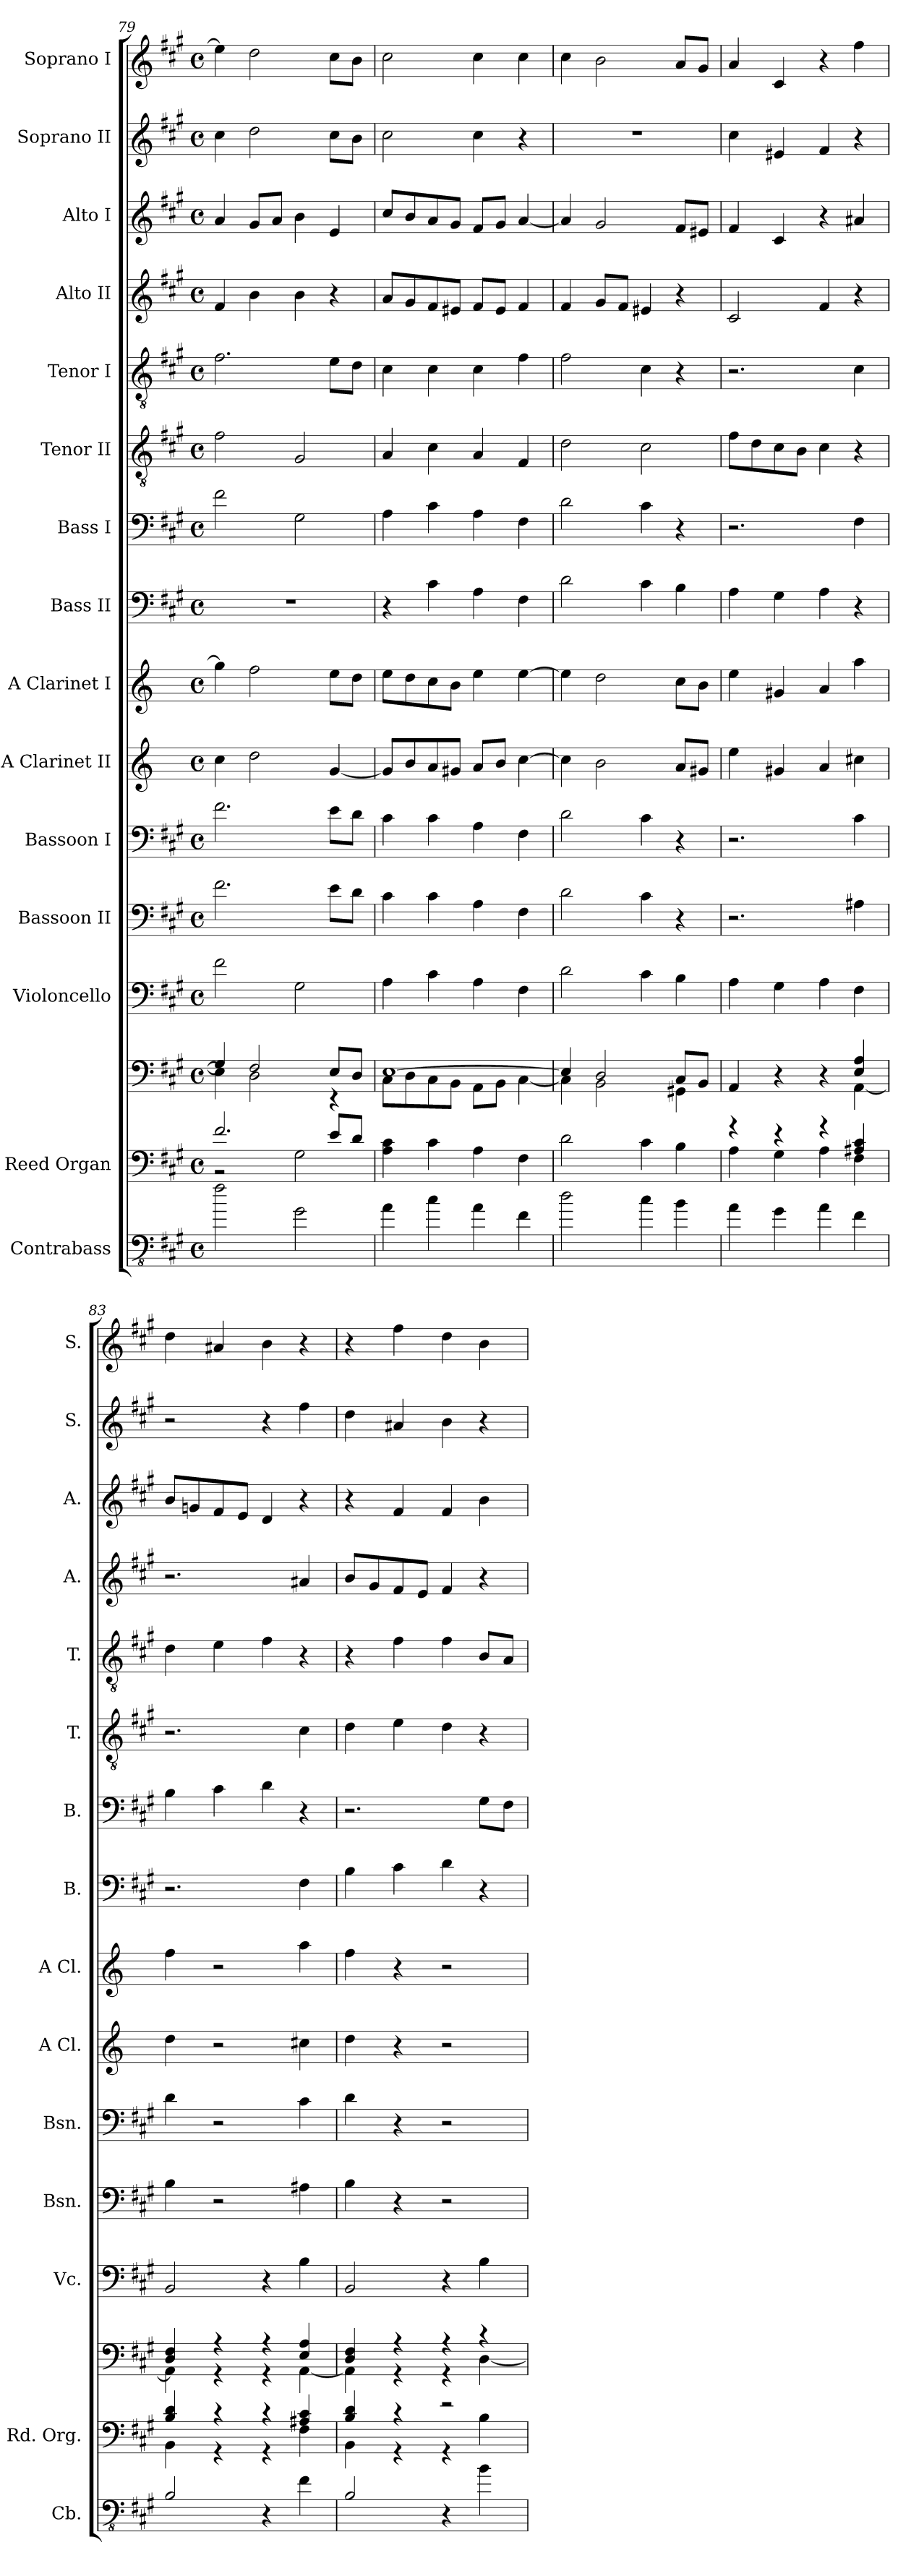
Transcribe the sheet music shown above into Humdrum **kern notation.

**kern	**kern	**kern	**kern	**kern	**kern	**kern	**kern	**kern	**kern	**kern	**kern	**kern	**kern	**kern	**kern
*part15	*part14	*part14	*part13	*part12	*part11	*part10	*part9	*part8	*part7	*part6	*part5	*part4	*part3	*part2	*part1
*staff16	*staff15	*staff14	*staff13	*staff12	*staff11	*staff10	*staff9	*staff8	*staff7	*staff6	*staff5	*staff4	*staff3	*staff2	*staff1
*I"Contrabass	*I"Reed Organ	*	*I"Violoncello	*I"Bassoon II	*I"Bassoon I	*I"A Clarinet II	*I"A Clarinet I	*I"Bass II	*I"Bass I	*I"Tenor II	*I"Tenor I	*I"Alto II	*I"Alto I	*I"Soprano II	*I"Soprano I
*I'Cb.	*I'Rd. Org.	*	*I'Vc.	*I'Bsn.	*I'Bsn.	*I'A Cl.	*I'A Cl.	*I'B.	*I'B.	*I'T.	*I'T.	*I'A.	*I'A.	*I'S.	*I'S.
*clefFv4	*clefF4	*clefF4	*clefF4	*clefF4	*clefF4	*clefG2	*clefG2	*clefF4	*clefF4	*clefGv2	*clefGv2	*clefG2	*clefG2	*clefG2	*clefG2
*ITrd7c12	*	*	*	*	*	*ITrd2c3	*ITrd2c3	*	*	*	*	*	*	*	*
*k[f#c#g#]	*k[f#c#g#]	*k[f#c#g#]	*k[f#c#g#]	*k[f#c#g#]	*k[f#c#g#]	*k[f#c#g#]	*k[f#c#g#]	*k[f#c#g#]	*k[f#c#g#]	*k[f#c#g#]	*k[f#c#g#]	*k[f#c#g#]	*k[f#c#g#]	*k[f#c#g#]	*k[f#c#g#]
*M4/4	*M4/4	*M4/4	*M4/4	*M4/4	*M4/4	*M4/4	*M4/4	*M4/4	*M4/4	*M4/4	*M4/4	*M4/4	*M4/4	*M4/4	*M4/4
*met(c)	*met(c)	*met(c)	*met(c)	*met(c)	*met(c)	*met(c)	*met(c)	*met(c)	*met(c)	*met(c)	*met(c)	*met(c)	*met(c)	*met(c)	*met(c)
=79	=79	=79	=79	=79	=79	=79	=79	=79	=79	=79	=79	=79	=79	=79	=79
*	*^	*^	*	*	*	*	*	*	*	*	*	*	*	*	*
2F#\	2.f#/	2r	4G#/]	4E\]	2f#\	2.f#\	2.f#\	4a\	4ee\]	1r	2f#\	2f#\	2.f#\	4f#/	4a/	4cc#\	4ee\]
.	.	.	2F#/	2D\	.	.	.	2b\	2dd\	.	.	.	.	4b\	8g#/L	2dd\	2dd\
.	.	.	.	.	.	.	.	.	.	.	.	.	.	.	8a/J	.	.
2GG#\	.	2G#\	.	.	2G#\	.	.	.	.	.	2G#\	2G#/	.	4b\	4b\	.	.
.	8e/L	.	8E/L	4r	.	8e\L	8e\L	[4e/	8cc#\L	.	.	.	8e\L	4r	4e/	8cc#\L	8cc#\L
.	8d/J	.	8D/J	.	.	8d\J	8d\J	.	8b\J	.	.	.	8d\J	.	.	8b\J	8b\J
*	*v	*v	*	*	*	*	*	*	*	*	*	*	*	*	*	*	*
=80	=80	=80	=80	=80	=80	=80	=80	=80	=80	=80	=80	=80	=80	=80	=80	=80
4AA\	4A\ 4c#\	[1E	8C#\L	4A\	4c#\	4c#\	8e/L]	8cc#\L	4r	4A\	4A/	4c#\	8a/L	8cc#/L	2cc#\	2cc#\
.	.	.	8D\	.	.	.	8g#/	8b\	.	.	.	.	8g#/	8b/	.	.
4C#\	4c#\	.	8C#\	4c#\	4c#\	4c#\	8f#/	8a\	4c#\	4c#\	4c#\	4c#\	8f#/	8a/	.	.
.	.	.	8BB\J	.	.	.	8e#X/J	8g#\J	.	.	.	.	8e#X/J	8g#/J	.	.
4AA\	4A\	.	8AA\L	4A\	4A\	4A\	8f#/L	4cc#\	4A\	4A\	4A/	4c#\	8f#/L	8f#/L	4cc#\	4cc#\
.	.	.	8BB\J	.	.	.	8g#/J	.	.	.	.	.	8e#/J	8g#/J	.	.
4FF#\	4F#\	.	[4C#\	4F#\	4F#\	4F#\	[4a\	[4cc#\	4F#\	4F#\	4F#/	4f#\	4f#/	[4a/	4r	4cc#\
!!LO:PB:g=z
=81	=81	=81	=81	=81	=81	=81	=81	=81	=81	=81	=81	=81	=81	=81	=81	=81
2D\	2d\	4E/]	4C#\]	2d\	2d\	2d\	4a\]	4cc#\]	2d\	2d\	2d\	2f#\	4f#/	4a/]	1r	4cc#\
.	.	2D/	2BB\	.	.	.	2g#\	2b\	.	.	.	.	8g#/L	2g#/	.	2b\
.	.	.	.	.	.	.	.	.	.	.	.	.	8f#/J	.	.	.
4C#\	4c#\	.	.	4c#\	4c#\	4c#\	.	.	4c#\	4c#\	2c#\	4c#\	4e#X/	.	.	.
4BB\	4B\	8C#/L	4GG#X\	4B\	4r	4r	8f#/L	8a\L	4B\	4r	.	4r	4r	8f#/L	.	8a/L
.	.	8BB/J	.	.	.	.	8e#X/J	8g#\J	.	.	.	.	.	8e#X/J	.	8g#/J
=82	=82	=82	=82	=82	=82	=82	=82	=82	=82	=82	=82	=82	=82	=82	=82	=82
*	*^	*	*	*	*	*	*	*	*	*	*	*	*	*	*	*
4AA\	4r	4A\	4AA/	2.ryy	4A\	2.r	2.r	4cc#\	4cc#\	4A\	2.r	8f#\L	2.r	2c#/	4f#/	4cc#\	4a/
.	.	.	.	.	.	.	.	.	.	.	.	8d\	.	.	.	.	.
4GG#\	4r	4G#\	4r	.	4G#\	.	.	4e#X/	4e#X/	4G#\	.	8c#\	.	.	4c#/	4e#X/	4c#/
.	.	.	.	.	.	.	.	.	.	.	.	8B\J	.	.	.	.	.
4AA\	4r	4A\	4r	.	4A\	.	.	4f#/	4f#/	4A\	.	4c#\	.	4f#/	4r	4f#/	4r
4FF#\	4A#X/ 4c#/	4F#\	4E/ 4A/	[4AA\	4F#\	4A#X\	4c#\	4a#X\	4ff#\	4r	4F#\	4r	4c#\	4r	4a#X/	4r	4ff#\
=83	=83	=83	=83	=83	=83	=83	=83	=83	=83	=83	=83	=83	=83	=83	=83	=83	=83
2BBB/	4B/ 4d/	4BB\	4D/ 4F#/	4AA\]	2BB/	4B\	4d\	4b\	4dd\	2.r	4B\	2.r	4d\	2.r	8b/L	2r	4dd\
.	.	.	.	.	.	.	.	.	.	.	.	.	.	.	8gn/	.	.
.	4r	4r	4r	4r	.	2r	2r	2r	2r	.	4c#\	.	4e\	.	8f#/	.	4a#X/
.	.	.	.	.	.	.	.	.	.	.	.	.	.	.	8e/J	.	.
4r	4r	4r	4r	4r	4r	.	.	.	.	.	4d\	.	4f#\	.	4d/	4r	4b\
4FF#\	4A#X/ 4c#/	4F#\	4E/ 4A/	[4AA\	4B\	4A#X\	4c#\	4a#X\	4ff#\	4F#\	4r	4c#\	4r	4a#X/	4r	4ff#\	4r
=84	=84	=84	=84	=84	=84	=84	=84	=84	=84	=84	=84	=84	=84	=84	=84	=84	=84
2BBB/	4B/ 4d/	4BB\	4D/ 4F#/	4AA\]	2BB/	4B\	4d\	4b\	4dd\	4B\	2.r	4d\	4r	8b/L	4r	4dd\	4r
.	.	.	.	.	.	.	.	.	.	.	.	.	.	8g#/	.	.	.
.	4r	4r	4r	4r	.	4r	4r	4r	4r	4c#\	.	4e\	4f#\	8f#/	4f#/	4a#X/	4ff#\
.	.	.	.	.	.	.	.	.	.	.	.	.	.	8e/J	.	.	.
4r	2r	4r	4r	4r	4r	2r	2r	2r	2r	4d\	.	4d\	4f#\	4f#/	4f#/	4b\	4dd\
4BB\	.	4B\	4r	[4D\	4B\	.	.	.	.	4r	8G#\L	4r	8B/L	4r	4b\	4r	4b\
.	.	.	.	.	.	.	.	.	.	.	8F#\J	.	8A/J	.	.	.	.
*	*v	*v	*	*	*	*	*	*	*	*	*	*	*	*	*	*	*
*	*	*v	*v	*	*	*	*	*	*	*	*	*	*	*	*	*
=	=	=	=	=	=	=	=	=	=	=	=	=	=	=	=
*-	*-	*-	*-	*-	*-	*-	*-	*-	*-	*-	*-	*-	*-	*-	*-
